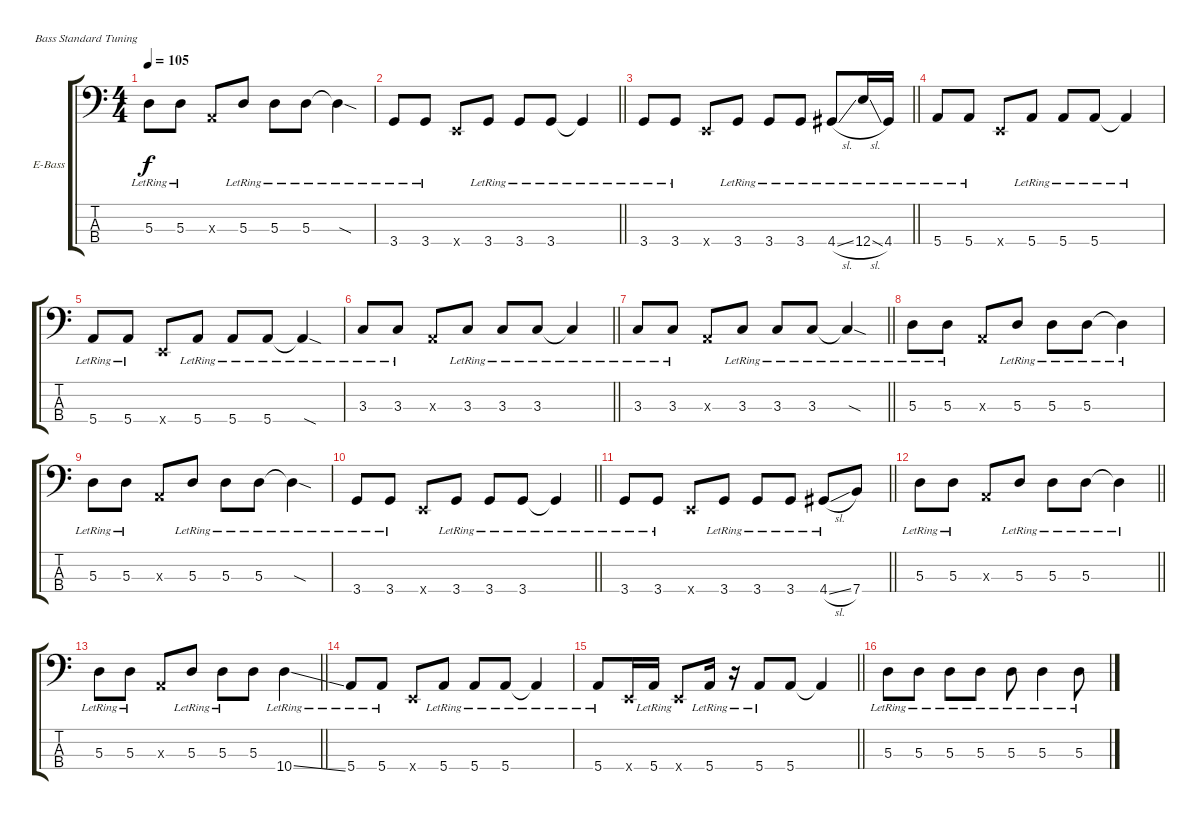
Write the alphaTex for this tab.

\bracketExtendMode groupsimilarinstruments
\firstSystemTrackNameOrientation horizontal
\otherSystemsTrackNameOrientation horizontal
\track ("Басс И.Тихомиров" "E-Bass") {instrument electricbassfinger}
\staff {score tabs}
\tuning (G2 D2 A1 E1)
\ts (4 4)
\tempo 105
\clef f4
\ks c
5.3{lr}.8{dy f} 5.3{lr}.8 0.3{x}.8 5.3{lr}.8 5.3{lr}.8 5.3{lr}.8 5.3{sod lr t}.4 |
\barLineRight lightlight
3.4{lr}.8 3.4{lr}.8 0.4{x}.8 3.4{lr}.8 3.4{lr}.8 3.4{lr}.8 3.4{lr t}.4 |
\barLineRight lightlight
3.4{lr}.8 3.4{lr}.8 0.4{x}.8 3.4{lr}.8 3.4{lr}.8 3.4{lr}.8 4.4{sl lr}.8 12.4{sl lr}.16 4.4{lr}.16 |
5.4{lr}.8 5.4{lr}.8 0.4{x}.8 5.4{lr}.8 5.4{lr}.8 5.4{lr}.8 5.4{lr t}.4 |
5.4{lr}.8 5.4{lr}.8 0.4{x}.8 5.4{lr}.8 5.4{lr}.8 5.4{lr}.8 5.4{sod lr t}.4 |
\barLineRight lightlight
3.3{lr}.8 3.3{lr}.8 0.3{x}.8 3.3{lr}.8 3.3{lr}.8 3.3{lr}.8 3.3{lr t}.4 |
\barLineRight lightlight
3.3{lr}.8 3.3{lr}.8 0.3{x}.8 3.3{lr}.8 3.3{lr}.8 3.3{lr}.8 3.3{sod lr t}.4 |
5.3{lr}.8 5.3{lr}.8 0.3{x}.8 5.3{lr}.8 5.3{lr}.8 5.3{lr}.8 5.3{lr t}.4 |
5.3{lr}.8 5.3{lr}.8 0.3{x}.8 5.3{lr}.8 5.3{lr}.8 5.3{lr}.8 5.3{sod lr t}.4 |
\barLineRight lightlight
3.4{lr}.8 3.4{lr}.8 0.4{x}.8 3.4{lr}.8 3.4{lr}.8 3.4{lr}.8 3.4{lr t}.4 |
\barLineRight lightlight
3.4{lr}.8 3.4{lr}.8 0.4{x}.8 3.4{lr}.8 3.4{lr}.8 3.4{lr}.8 4.4{sl lr}.8 7.4.8 |
\barLineRight lightlight
5.3{lr}.8 5.3{lr}.8 0.3{x}.8 5.3{lr}.8 5.3{lr}.8 5.3{lr}.8 5.3{lr t}.4 |
\barLineRight lightlight
5.3{lr}.8 5.3{lr}.8 0.3{x}.8 5.3{lr}.8 5.3{lr}.8 5.3.8 10.4{ss lr}.4 |
5.4{lr}.8 5.4{lr}.8 0.4{x}.8 5.4{lr}.8 5.4{lr}.8 5.4{lr}.8 5.4{lr t}.4 |
\barLineRight lightlight
5.4{lr}.8 0.4{x}.16 5.4{lr}.16 0.4{x}.8 5.4{lr}.16 r.16 5.4{lr}.8 5.4.8 5.4{t}.4 |
5.3{lr}.8 5.3{lr}.8 5.3{lr}.8 5.3{lr}.8 5.3{lr}.8 5.3{lr}.4 5.3{lr}.8
